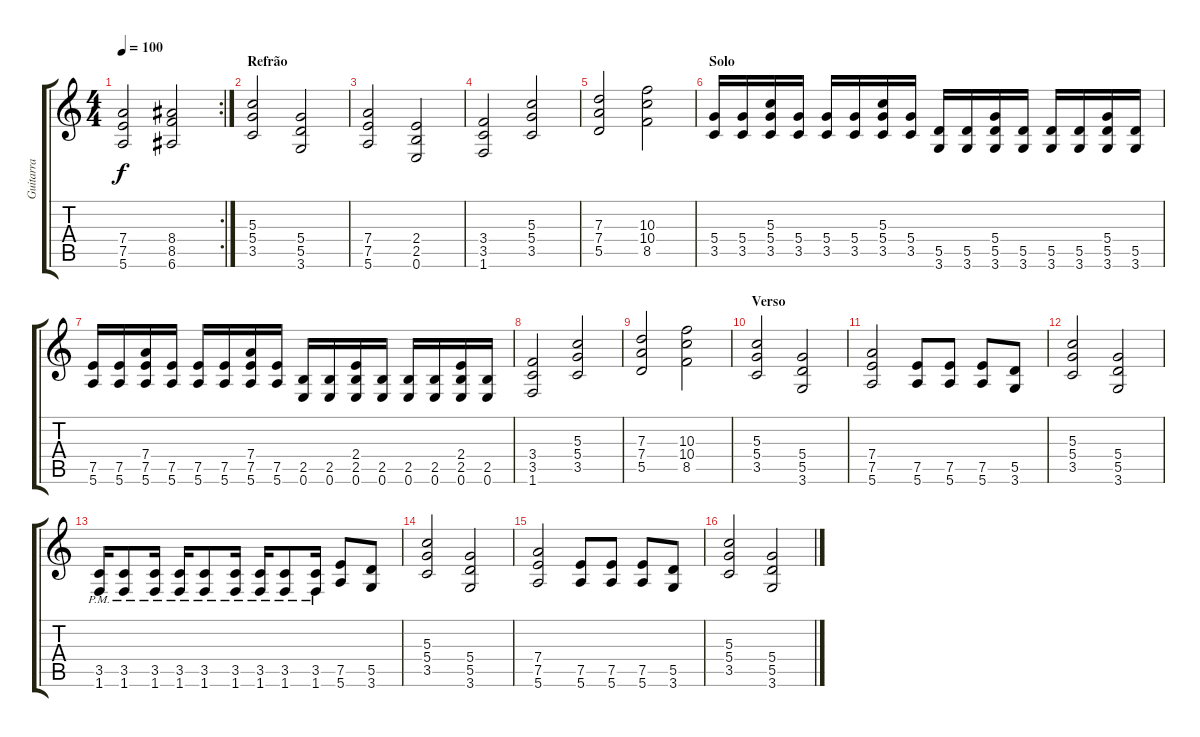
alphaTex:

\track ("Guitarra" "Guitarra") {instrument distortionguitar}
\staff {score tabs}
\tuning (E4 B3 G3 D3 A2 E2) {hide}
\rc 2
\ts (4 4)
\tempo 100
\clef g2
\ks c
(7.4 7.5 5.6).2{dy f} (8.4 8.5 6.6).2 |
\section ("" "Refrão")
(5.3 5.4 3.5).2 (5.4 5.5 3.6).2 |
(7.4 7.5 5.6).2 (2.4 2.5 0.6).2 |
(3.4 3.5 1.6).2 (5.3 5.4 3.5).2 |
(7.3 7.4 5.5).2 (10.3 10.4 8.5).2 |
\section ("" "Solo")
(5.4 3.5).16 (5.4 3.5).16 (5.3 5.4 3.5).16 (5.4 3.5).16 (5.4 3.5).16 (5.4 3.5).16 (5.3 5.4 3.5).16 (5.4 3.5).16 (5.5 3.6).16 (5.5 3.6).16 (5.4 5.5 3.6).16 (5.5 3.6).16 (5.5 3.6).16 (5.5 3.6).16 (5.4 5.5 3.6).16 (5.5 3.6).16 |
(7.5 5.6).16 (7.5 5.6).16 (7.4 7.5 5.6).16 (7.5 5.6).16 (7.5 5.6).16 (7.5 5.6).16 (7.4 7.5 5.6).16 (7.5 5.6).16 (2.5 0.6).16 (2.5 0.6).16 (2.4 2.5 0.6).16 (2.5 0.6).16 (2.5 0.6).16 (2.5 0.6).16 (2.4 2.5 0.6).16 (2.5 0.6).16 |
(3.4 3.5 1.6).2 (5.3 5.4 3.5).2 |
(7.3 7.4 5.5).2 (10.3 10.4 8.5).2 |
\section ("" "Verso")
(5.3 5.4 3.5).2 (5.4 5.5 3.6).2 |
(7.4 7.5 5.6).2 (7.5 5.6).8 (7.5 5.6).8 (7.5 5.6).8 (5.5 3.6).8 |
(5.3 5.4 3.5).2 (5.4 5.5 3.6).2 |
(3.5{pm} 1.6{pm}).16 (3.5{pm} 1.6{pm}).8 (3.5{pm} 1.6{pm}).16 (3.5{pm} 1.6{pm}).16 (3.5{pm} 1.6{pm}).8 (3.5{pm} 1.6{pm}).16 (3.5{pm} 1.6{pm}).16 (3.5{pm} 1.6{pm}).8 (3.5{pm} 1.6{pm}).16 (7.5 5.6).8 (5.5 3.6).8 |
(5.3 5.4 3.5).2 (5.4 5.5 3.6).2 |
(7.4 7.5 5.6).2 (7.5 5.6).8 (7.5 5.6).8 (7.5 5.6).8 (5.5 3.6).8 |
(5.3 5.4 3.5).2 (5.4 5.5 3.6).2
